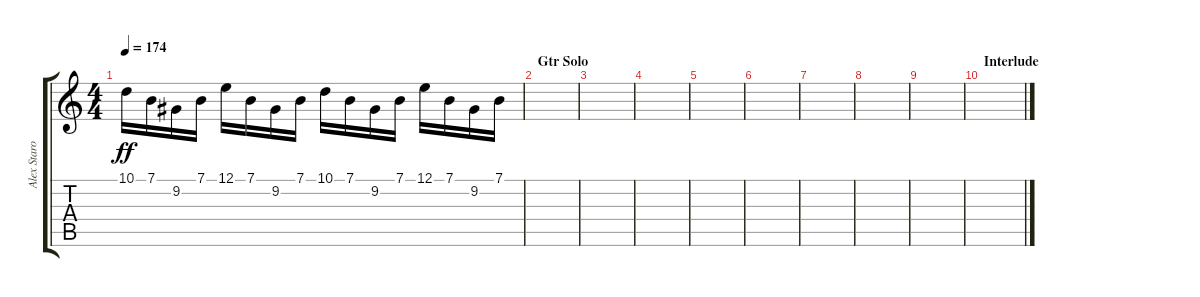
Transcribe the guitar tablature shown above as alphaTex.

\track ("Alex Staropoli (Key 3)" "Alex Staro") {instrument lead1square}
\staff {score tabs}
\tuning (E4 B3 G3 D3 A2 E2) {hide}
\ts (4 4)
\tempo 174
\clef g2
\ks c
10.1.16{dy ff} 7.1.16 9.2.16 7.1.16 12.1.16 7.1.16 9.2.16 7.1.16 10.1.16 7.1.16 9.2.16 7.1.16 12.1.16 7.1.16 9.2.16 7.1.16 |
\section ("" "Gtr Solo")
|
|
|
|
|
|
|
|
\section ("" "Interlude")
